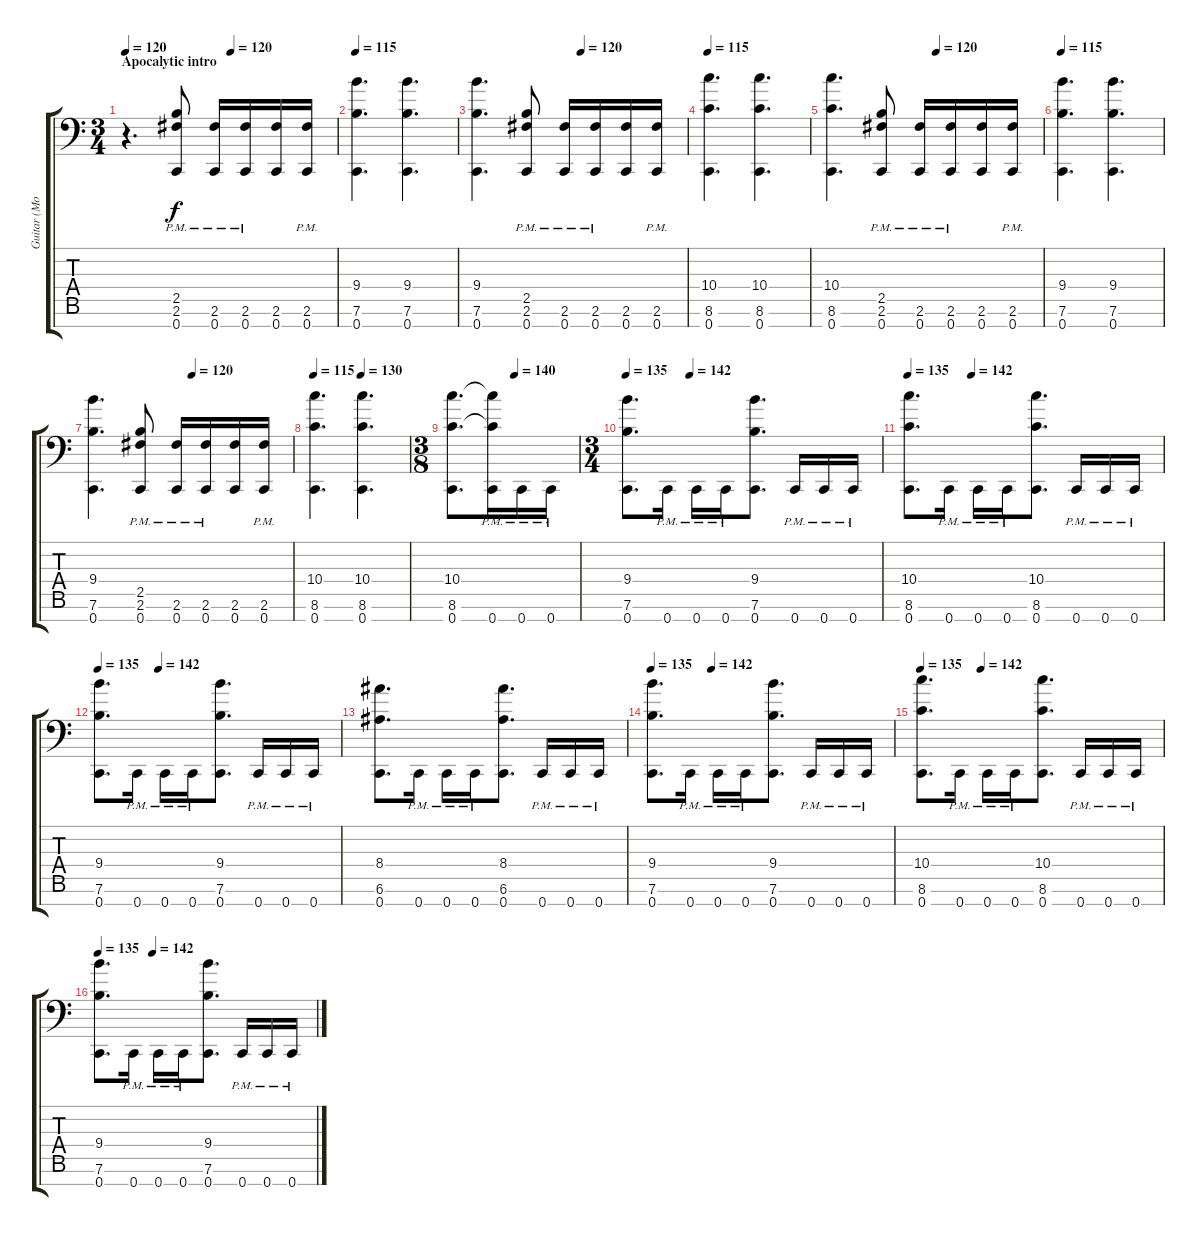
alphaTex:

\track ("Guitar (Moyses 2)" "Guitar (Mo") {instrument distortionguitar}
\staff {score tabs}
\tuning (E4 B3 G3 D3 A2 E2 C-1) {hide}
\ts (3 4)
\section ("" "Apocalytic intro")
\tempo 120
\tempo (120 0.5)
\clef f4
\ks c
r.4{d dy f} (2.5{pm} 2.6{pm} 0.7{pm}).8 (2.6{pm} 0.7{pm}).16 (2.6{pm} 0.7{pm}).16 (2.6 0.7).16 (2.6{pm} 0.7{pm}).16 |
\tempo 115
(9.4 7.6 0.7).4{d} (9.4 7.6 0.7).4{d} |
\tempo (120 0.5)
(9.4 7.6 0.7).4{d} (2.5{pm} 2.6{pm} 0.7{pm}).8 (2.6{pm} 0.7{pm}).16 (2.6{pm} 0.7{pm}).16 (2.6 0.7).16 (2.6{pm} 0.7{pm}).16 |
\tempo 115
(10.4 8.6 0.7).4{d} (10.4 8.6 0.7).4{d} |
\tempo (120 0.5)
(10.4 8.6 0.7).4{d} (2.5{pm} 2.6{pm} 0.7{pm}).8 (2.6{pm} 0.7{pm}).16 (2.6{pm} 0.7{pm}).16 (2.6 0.7).16 (2.6{pm} 0.7{pm}).16 |
\tempo 115
(9.4 7.6 0.7).4{d} (9.4 7.6 0.7).4{d} |
\tempo (120 0.5)
(9.4 7.6 0.7).4{d} (2.5{pm} 2.6{pm} 0.7{pm}).8 (2.6{pm} 0.7{pm}).16 (2.6{pm} 0.7{pm}).16 (2.6 0.7).16 (2.6{pm} 0.7{pm}).16 |
\tempo 115
\tempo (130 0.5)
(10.4 8.6 0.7).4{d} (10.4 8.6 0.7).4{d} |
\ts (3 8)
\tempo (140 0.5)
(10.4 8.6 0.7).8{d} (10.4{t} 8.6{t} 0.7{pm}).16 0.7{pm}.16 0.7{pm}.16 |
\ts (3 4)
\tempo 135
\tempo (142 0.25)
(9.4 7.6 0.7).8{d} 0.7{pm}.16 0.7{pm}.16 0.7{pm}.16 (9.4 7.6 0.7).8{d} 0.7{pm}.16 0.7{pm}.16 0.7{pm}.16 |
\tempo 135
\tempo (142 0.25)
(10.4 8.6 0.7).8{d} 0.7{pm}.16 0.7{pm}.16 0.7{pm}.16 (10.4 8.6 0.7).8{d} 0.7{pm}.16 0.7{pm}.16 0.7{pm}.16 |
\tempo 135
\tempo (142 0.25)
(9.4 7.6 0.7).8{d} 0.7{pm}.16 0.7{pm}.16 0.7{pm}.16 (9.4 7.6 0.7).8{d} 0.7{pm}.16 0.7{pm}.16 0.7{pm}.16 |
(8.4 6.6 0.7).8{d} 0.7{pm}.16 0.7{pm}.16 0.7{pm}.16 (8.4 6.6 0.7).8{d} 0.7{pm}.16 0.7{pm}.16 0.7{pm}.16 |
\tempo 135
\tempo (142 0.25)
(9.4 7.6 0.7).8{d} 0.7{pm}.16 0.7{pm}.16 0.7{pm}.16 (9.4 7.6 0.7).8{d} 0.7{pm}.16 0.7{pm}.16 0.7{pm}.16 |
\tempo 135
\tempo (142 0.25)
(10.4 8.6 0.7).8{d} 0.7{pm}.16 0.7{pm}.16 0.7{pm}.16 (10.4 8.6 0.7).8{d} 0.7{pm}.16 0.7{pm}.16 0.7{pm}.16 |
\tempo 135
\tempo (142 0.25)
(9.4 7.6 0.7).8{d} 0.7{pm}.16 0.7{pm}.16 0.7{pm}.16 (9.4 7.6 0.7).8{d} 0.7{pm}.16 0.7{pm}.16 0.7{pm}.16
